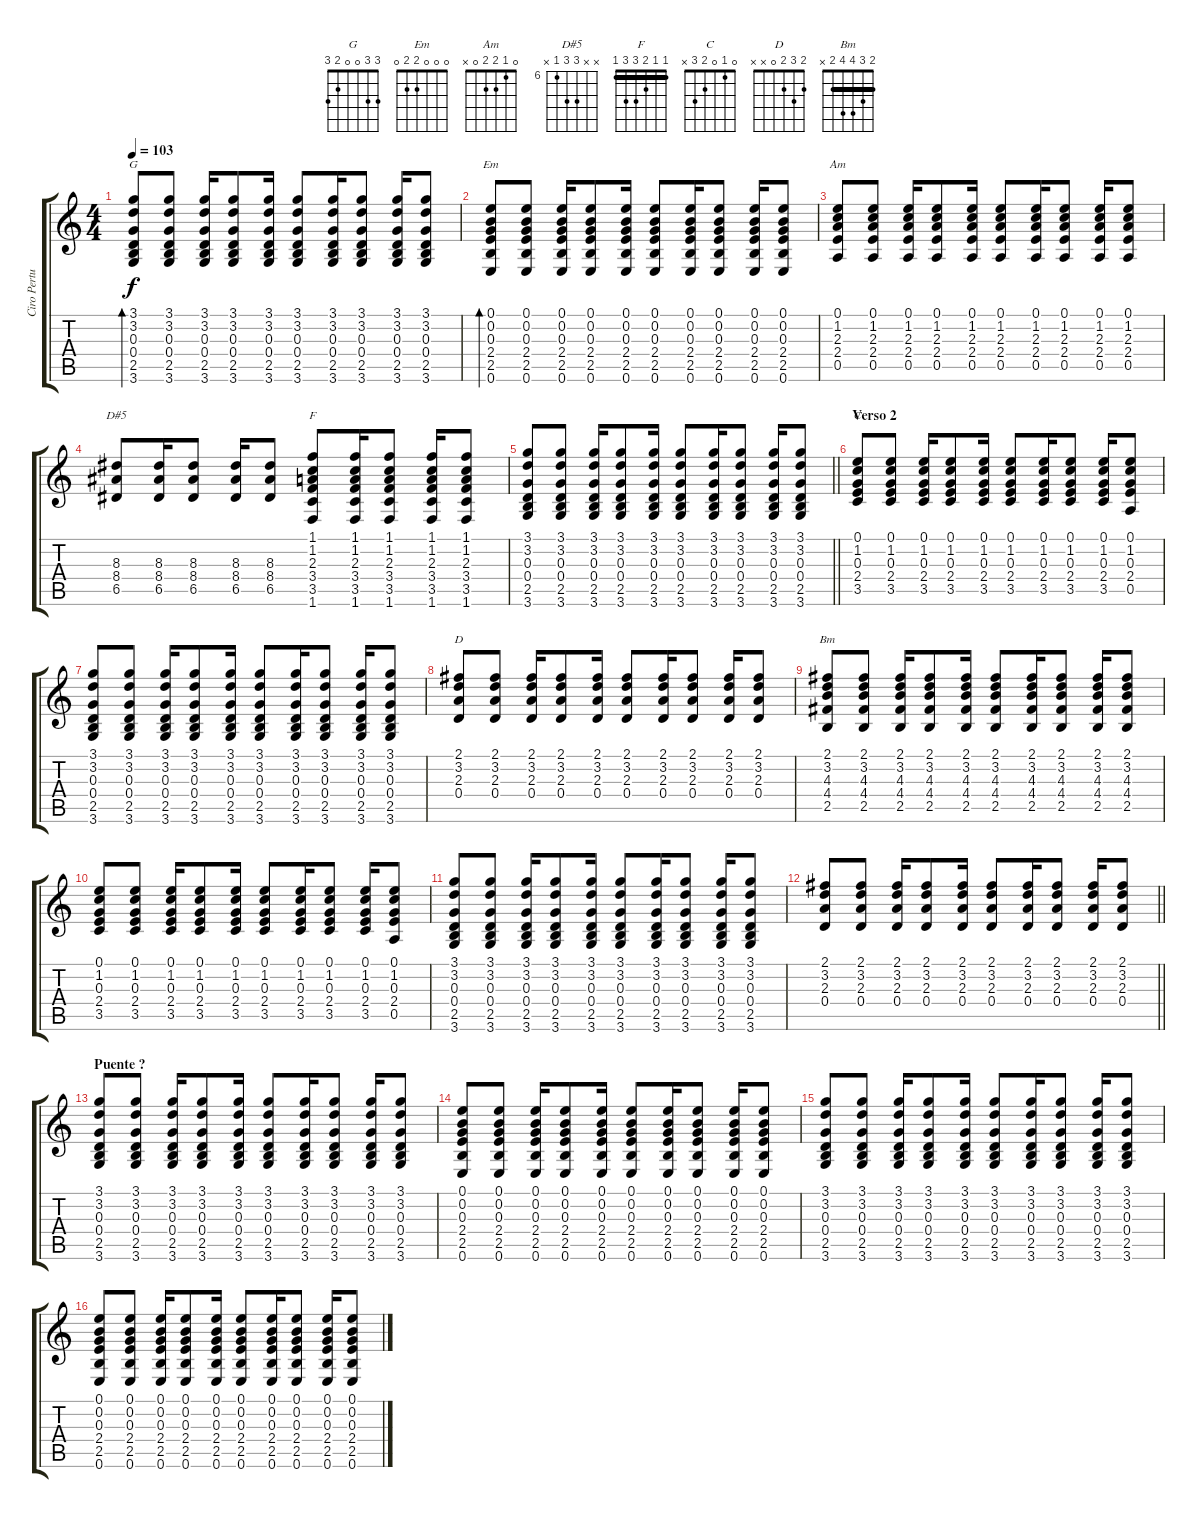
\track ("Ciro Pertusi (Guitarra)" "Ciro Pertu") {instrument distortionguitar}
\staff {score tabs}
\tuning (E4 B3 G3 D3 A2 E2) {hide}
\chord ("G" 3 3 0 0 2 3)
\chord ("Em" 0 0 0 2 2 0)
\chord ("Am" 0 1 2 2 0 x)
\chord ("D#5" x x 8 8 6 x) {firstfret 6}
\chord ("F" 1 1 2 3 3 1) {barre 1}
\chord ("C" 0 1 0 2 3 x)
\chord ("D" 2 3 2 0 x x)
\chord ("Bm" 2 3 4 4 2 x) {barre 2}
\ts (4 4)
\tempo 103
\clef g2
\ks c
(3.1 3.2 0.3 0.4 2.5 3.6).8{bd 120 ch "G" dy f} (3.1 3.2 0.3 0.4 2.5 3.6).8 (3.1 3.2 0.3 0.4 2.5 3.6).16 (3.1 3.2 0.3 0.4 2.5 3.6).8 (3.1 3.2 0.3 0.4 2.5 3.6).16 (3.1 3.2 0.3 0.4 2.5 3.6).8 (3.1 3.2 0.3 0.4 2.5 3.6).16 (3.1 3.2 0.3 0.4 2.5 3.6).8 (3.1 3.2 0.3 0.4 2.5 3.6).16 (3.1 3.2 0.3 0.4 2.5 3.6).8 |
(0.1 0.2 0.3 2.4 2.5 0.6).8{bd 120 ch "Em"} (0.1 0.2 0.3 2.4 2.5 0.6).8 (0.1 0.2 0.3 2.4 2.5 0.6).16 (0.1 0.2 0.3 2.4 2.5 0.6).8 (0.1 0.2 0.3 2.4 2.5 0.6).16 (0.1 0.2 0.3 2.4 2.5 0.6).8 (0.1 0.2 0.3 2.4 2.5 0.6).16 (0.1 0.2 0.3 2.4 2.5 0.6).8 (0.1 0.2 0.3 2.4 2.5 0.6).16 (0.1 0.2 0.3 2.4 2.5 0.6).8 |
(0.1 1.2 2.3 2.4 0.5).8{ch "Am"} (0.1 1.2 2.3 2.4 0.5).8 (0.1 1.2 2.3 2.4 0.5).16 (0.1 1.2 2.3 2.4 0.5).8 (0.1 1.2 2.3 2.4 0.5).16 (0.1 1.2 2.3 2.4 0.5).8 (0.1 1.2 2.3 2.4 0.5).16 (0.1 1.2 2.3 2.4 0.5).8 (0.1 1.2 2.3 2.4 0.5).16 (0.1 1.2 2.3 2.4 0.5).8 |
(8.3 8.4 6.5).8{ch "D#5"} (8.3 8.4 6.5).16 (8.3 8.4 6.5).8 (8.3 8.4 6.5).16 (8.3 8.4 6.5).8 (1.1 1.2 2.3 3.4 3.5 1.6).8{ch "F"} (1.1 1.2 2.3 3.4 3.5 1.6).16 (1.1 1.2 2.3 3.4 3.5 1.6).8 (1.1 1.2 2.3 3.4 3.5 1.6).16 (1.1 1.2 2.3 3.4 3.5 1.6).8 |
\barLineRight lightlight
(3.1 3.2 0.3 0.4 2.5 3.6).8 (3.1 3.2 0.3 0.4 2.5 3.6).8 (3.1 3.2 0.3 0.4 2.5 3.6).16 (3.1 3.2 0.3 0.4 2.5 3.6).8 (3.1 3.2 0.3 0.4 2.5 3.6).16 (3.1 3.2 0.3 0.4 2.5 3.6).8 (3.1 3.2 0.3 0.4 2.5 3.6).16 (3.1 3.2 0.3 0.4 2.5 3.6).8 (3.1 3.2 0.3 0.4 2.5 3.6).16 (3.1 3.2 0.3 0.4 2.5 3.6).8 |
\section ("" "Verso 2")
(0.1 1.2 0.3 2.4 3.5).8{ch "C"} (0.1 1.2 0.3 2.4 3.5).8 (0.1 1.2 0.3 2.4 3.5).16 (0.1 1.2 0.3 2.4 3.5).8 (0.1 1.2 0.3 2.4 3.5).16 (0.1 1.2 0.3 2.4 3.5).8 (0.1 1.2 0.3 2.4 3.5).16 (0.1 1.2 0.3 2.4 3.5).8 (0.1 1.2 0.3 2.4 3.5).16 (0.1 1.2 0.3 2.4 0.5).8 |
(3.1 3.2 0.3 0.4 2.5 3.6).8 (3.1 3.2 0.3 0.4 2.5 3.6).8 (3.1 3.2 0.3 0.4 2.5 3.6).16 (3.1 3.2 0.3 0.4 2.5 3.6).8 (3.1 3.2 0.3 0.4 2.5 3.6).16 (3.1 3.2 0.3 0.4 2.5 3.6).8 (3.1 3.2 0.3 0.4 2.5 3.6).16 (3.1 3.2 0.3 0.4 2.5 3.6).8 (3.1 3.2 0.3 0.4 2.5 3.6).16 (3.1 3.2 0.3 0.4 2.5 3.6).8 |
(2.1 3.2 2.3 0.4).8{ch "D"} (2.1 3.2 2.3 0.4).8 (2.1 3.2 2.3 0.4).16 (2.1 3.2 2.3 0.4).8 (2.1 3.2 2.3 0.4).16 (2.1 3.2 2.3 0.4).8 (2.1 3.2 2.3 0.4).16 (2.1 3.2 2.3 0.4).8 (2.1 3.2 2.3 0.4).16 (2.1 3.2 2.3 0.4).8 |
(2.1 3.2 4.3 4.4 2.5).8{ch "Bm"} (2.1 3.2 4.3 4.4 2.5).8 (2.1 3.2 4.3 4.4 2.5).16 (2.1 3.2 4.3 4.4 2.5).8 (2.1 3.2 4.3 4.4 2.5).16 (2.1 3.2 4.3 4.4 2.5).8 (2.1 3.2 4.3 4.4 2.5).16 (2.1 3.2 4.3 4.4 2.5).8 (2.1 3.2 4.3 4.4 2.5).16 (2.1 3.2 4.3 4.4 2.5).8 |
(0.1 1.2 0.3 2.4 3.5).8 (0.1 1.2 0.3 2.4 3.5).8 (0.1 1.2 0.3 2.4 3.5).16 (0.1 1.2 0.3 2.4 3.5).8 (0.1 1.2 0.3 2.4 3.5).16 (0.1 1.2 0.3 2.4 3.5).8 (0.1 1.2 0.3 2.4 3.5).16 (0.1 1.2 0.3 2.4 3.5).8 (0.1 1.2 0.3 2.4 3.5).16 (0.1 1.2 0.3 2.4 0.5).8 |
(3.1 3.2 0.3 0.4 2.5 3.6).8 (3.1 3.2 0.3 0.4 2.5 3.6).8 (3.1 3.2 0.3 0.4 2.5 3.6).16 (3.1 3.2 0.3 0.4 2.5 3.6).8 (3.1 3.2 0.3 0.4 2.5 3.6).16 (3.1 3.2 0.3 0.4 2.5 3.6).8 (3.1 3.2 0.3 0.4 2.5 3.6).16 (3.1 3.2 0.3 0.4 2.5 3.6).8 (3.1 3.2 0.3 0.4 2.5 3.6).16 (3.1 3.2 0.3 0.4 2.5 3.6).8 |
\barLineRight lightlight
(2.1 3.2 2.3 0.4).8 (2.1 3.2 2.3 0.4).8 (2.1 3.2 2.3 0.4).16 (2.1 3.2 2.3 0.4).8 (2.1 3.2 2.3 0.4).16 (2.1 3.2 2.3 0.4).8 (2.1 3.2 2.3 0.4).16 (2.1 3.2 2.3 0.4).8 (2.1 3.2 2.3 0.4).16 (2.1 3.2 2.3 0.4).8 |
\section ("" "Puente ?")
(3.1 3.2 0.3 0.4 2.5 3.6).8 (3.1 3.2 0.3 0.4 2.5 3.6).8 (3.1 3.2 0.3 0.4 2.5 3.6).16 (3.1 3.2 0.3 0.4 2.5 3.6).8 (3.1 3.2 0.3 0.4 2.5 3.6).16 (3.1 3.2 0.3 0.4 2.5 3.6).8 (3.1 3.2 0.3 0.4 2.5 3.6).16 (3.1 3.2 0.3 0.4 2.5 3.6).8 (3.1 3.2 0.3 0.4 2.5 3.6).16 (3.1 3.2 0.3 0.4 2.5 3.6).8 |
(0.1 0.2 0.3 2.4 2.5 0.6).8 (0.1 0.2 0.3 2.4 2.5 0.6).8 (0.1 0.2 0.3 2.4 2.5 0.6).16 (0.1 0.2 0.3 2.4 2.5 0.6).8 (0.1 0.2 0.3 2.4 2.5 0.6).16 (0.1 0.2 0.3 2.4 2.5 0.6).8 (0.1 0.2 0.3 2.4 2.5 0.6).16 (0.1 0.2 0.3 2.4 2.5 0.6).8 (0.1 0.2 0.3 2.4 2.5 0.6).16 (0.1 0.2 0.3 2.4 2.5 0.6).8 |
(3.1 3.2 0.3 0.4 2.5 3.6).8 (3.1 3.2 0.3 0.4 2.5 3.6).8 (3.1 3.2 0.3 0.4 2.5 3.6).16 (3.1 3.2 0.3 0.4 2.5 3.6).8 (3.1 3.2 0.3 0.4 2.5 3.6).16 (3.1 3.2 0.3 0.4 2.5 3.6).8 (3.1 3.2 0.3 0.4 2.5 3.6).16 (3.1 3.2 0.3 0.4 2.5 3.6).8 (3.1 3.2 0.3 0.4 2.5 3.6).16 (3.1 3.2 0.3 0.4 2.5 3.6).8 |
(0.1 0.2 0.3 2.4 2.5 0.6).8 (0.1 0.2 0.3 2.4 2.5 0.6).8 (0.1 0.2 0.3 2.4 2.5 0.6).16 (0.1 0.2 0.3 2.4 2.5 0.6).8 (0.1 0.2 0.3 2.4 2.5 0.6).16 (0.1 0.2 0.3 2.4 2.5 0.6).8 (0.1 0.2 0.3 2.4 2.5 0.6).16 (0.1 0.2 0.3 2.4 2.5 0.6).8 (0.1 0.2 0.3 2.4 2.5 0.6).16 (0.1 0.2 0.3 2.4 2.5 0.6).8
